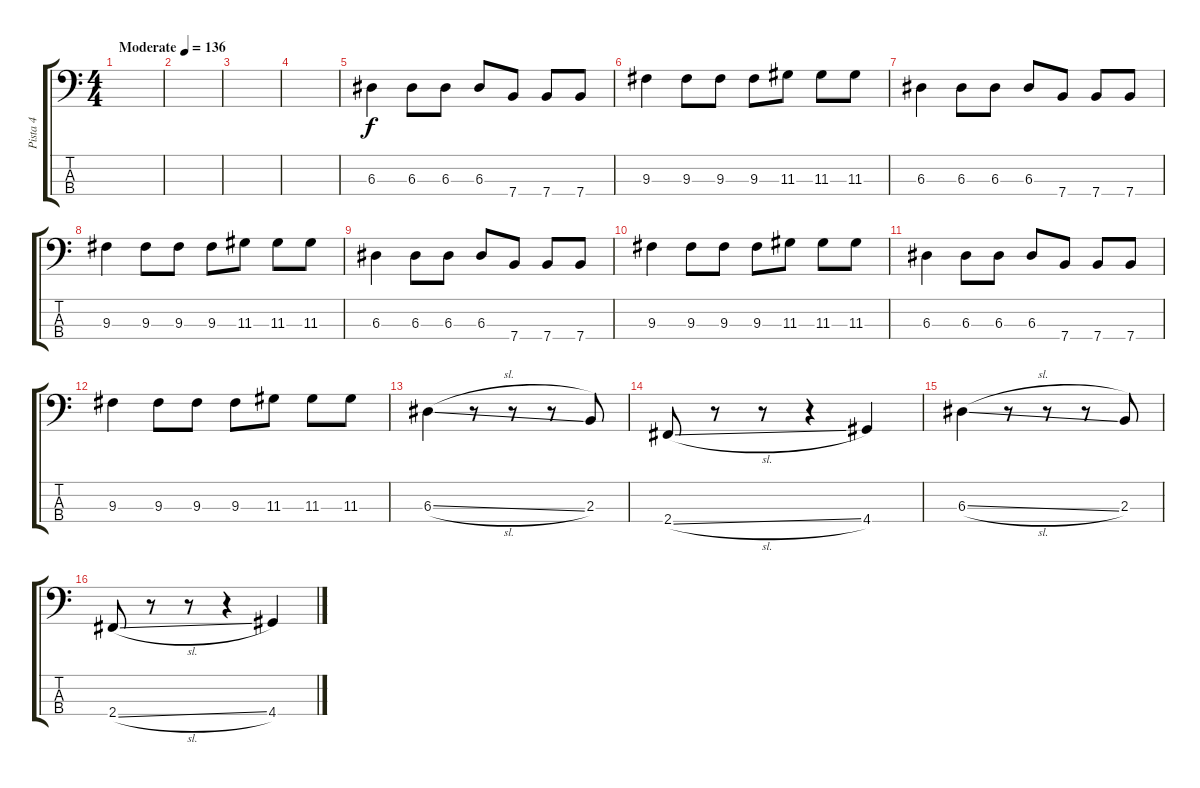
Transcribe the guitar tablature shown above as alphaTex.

\track ("Pista 4" "Pista 4") {instrument electricbassfinger}
\staff {score tabs}
\tuning (G2 D2 A1 E1) {hide}
\ts (4 4)
\tempo (136 "Moderate")
\clef f4
\ks c
|
|
|
|
6.3.4 6.3.8 6.3.8 6.3.8 7.4.8 7.4.8 7.4.8 |
9.3.4 9.3.8 9.3.8 9.3.8 11.3.8 11.3.8 11.3.8 |
6.3.4 6.3.8 6.3.8 6.3.8 7.4.8 7.4.8 7.4.8 |
9.3.4 9.3.8 9.3.8 9.3.8 11.3.8 11.3.8 11.3.8 |
6.3.4 6.3.8 6.3.8 6.3.8 7.4.8 7.4.8 7.4.8 |
9.3.4 9.3.8 9.3.8 9.3.8 11.3.8 11.3.8 11.3.8 |
6.3.4 6.3.8 6.3.8 6.3.8 7.4.8 7.4.8 7.4.8 |
9.3.4 9.3.8 9.3.8 9.3.8 11.3.8 11.3.8 11.3.8 |
6.3{sl}.4 r.8 r.8 r.8 2.3.8 |
2.4{sl}.8 r.8 r.8 r.4 4.4.4 |
6.3{sl}.4 r.8 r.8 r.8 2.3.8 |
2.4{sl}.8 r.8 r.8 r.4 4.4.4
